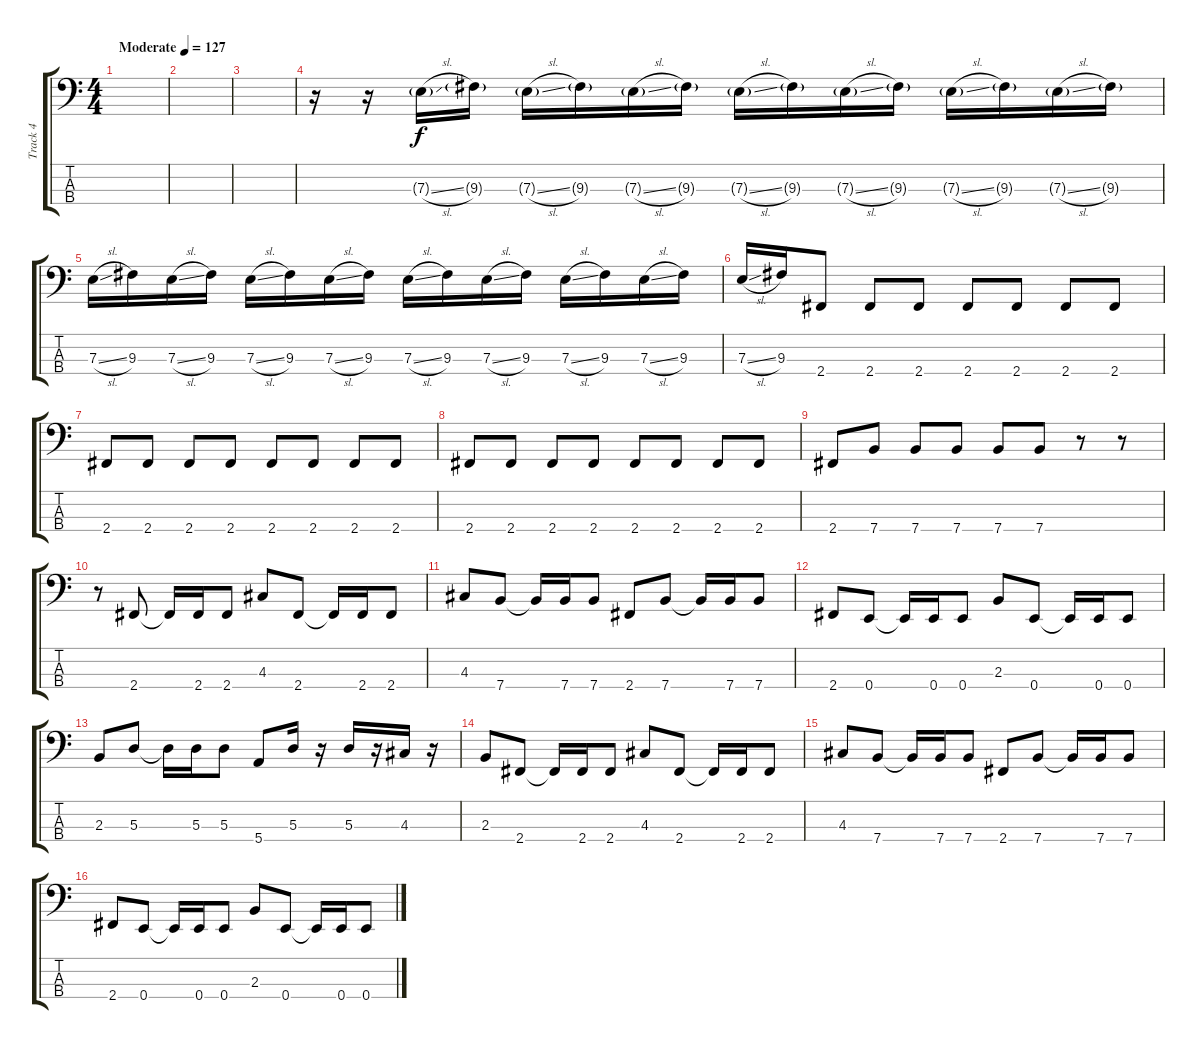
\track ("Track 4" "Track 4") {instrument electricbassfinger}
\staff {score tabs}
\tuning (G2 D2 A1 E1) {hide}
\ts (4 4)
\tempo (127 "Moderate")
\clef f4
\ks c
|
|
|
r.16 r.16 7.3{sl g}.16 9.3{g}.16 7.3{sl g}.16 9.3{g}.16 7.3{sl g}.16 9.3{g}.16 7.3{sl g}.16 9.3{g}.16 7.3{sl g}.16 9.3{g}.16 7.3{sl g}.16 9.3{g}.16 7.3{sl g}.16 9.3{g}.16 |
7.3{sl}.16{dy f} 9.3.16 7.3{sl}.16 9.3.16 7.3{sl}.16 9.3.16 7.3{sl}.16 9.3.16 7.3{sl}.16 9.3.16 7.3{sl}.16 9.3.16 7.3{sl}.16 9.3.16 7.3{sl}.16 9.3.16 |
7.3{sl}.16 9.3.16 2.4.8 2.4.8 2.4.8 2.4.8 2.4.8 2.4.8 2.4.8 |
2.4.8 2.4.8 2.4.8 2.4.8 2.4.8 2.4.8 2.4.8 2.4.8 |
2.4.8 2.4.8 2.4.8 2.4.8 2.4.8 2.4.8 2.4.8 2.4.8 |
2.4.8 7.4.8 7.4.8 7.4.8 7.4.8 7.4.8 r.8 r.8 |
r.8 2.4.8 2.4{t}.16 2.4.16 2.4.8 4.3.8 2.4.8 2.4{t}.16 2.4.16 2.4.8 |
4.3.8 7.4.8 7.4{t}.16 7.4.16 7.4.8 2.4.8 7.4.8 7.4{t}.16 7.4.16 7.4.8 |
2.4.8 0.4.8 0.4{t}.16 0.4.16 0.4.8 2.3.8 0.4.8 0.4{t}.16 0.4.16 0.4.8 |
2.3.8 5.3.8 5.3{t}.16 5.3.16 5.3.8 5.4.8 5.3.16 r.16 5.3.16 r.16 4.3.16 r.16 |
2.3.8 2.4.8 2.4{t}.16 2.4.16 2.4.8 4.3.8 2.4.8 2.4{t}.16 2.4.16 2.4.8 |
4.3.8 7.4.8 7.4{t}.16 7.4.16 7.4.8 2.4.8 7.4.8 7.4{t}.16 7.4.16 7.4.8 |
2.4.8 0.4.8 0.4{t}.16 0.4.16 0.4.8 2.3.8 0.4.8 0.4{t}.16 0.4.16 0.4.8
